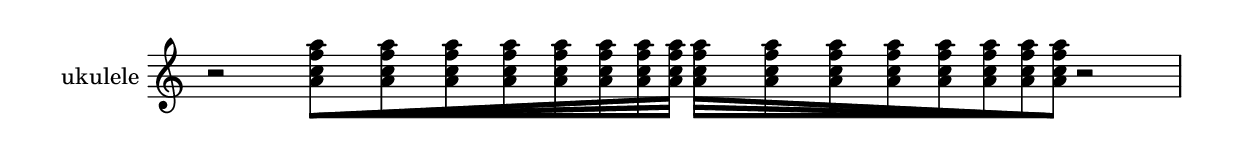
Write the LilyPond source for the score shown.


\score{
	\header{
	}
\layout{}

\new Staff  \with {
  instrumentName = "ukulele"
}
\relative c'' {
	\time 6/4
	\omit  Staff.TimeSignature
  \override Beam.grow-direction = #RIGHT
  r2 
  \featherDurations 2/3
  { <a c f a>32 [ <a c f a> <a c f a> <a c f a> <a c f a> <a c f a> <a c f a> <a c f a>] }
  \override Beam.grow-direction = #LEFT
  \featherDurations 2/3
  { <a c f a>32 [ <a c f a> <a c f a> <a c f a> <a c f a> <a c f a> <a c f a> <a c f a>] }
  r2
}
}

